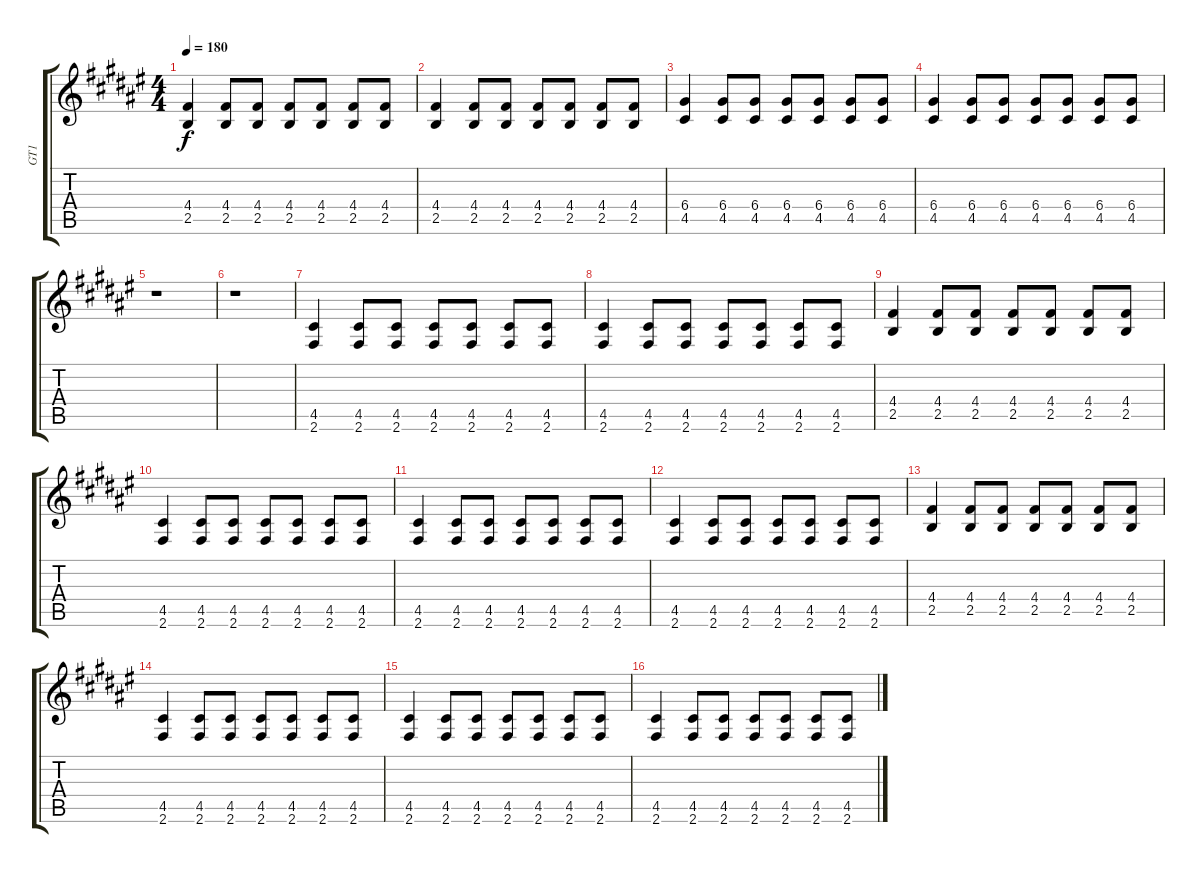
\track ("GT1" "GT1") {instrument overdrivenguitar}
\staff {score tabs}
\tuning (E4 B3 G3 D3 A2 E2) {hide}
\ts (4 4)
\tempo 180
\clef g2
\ks f#
(4.4 2.5).4{dy f} (4.4 2.5).8 (4.4 2.5).8 (4.4 2.5).8 (4.4 2.5).8 (4.4 2.5).8 (4.4 2.5).8 |
(4.4 2.5).4 (4.4 2.5).8 (4.4 2.5).8 (4.4 2.5).8 (4.4 2.5).8 (4.4 2.5).8 (4.4 2.5).8 |
(6.4 4.5).4 (6.4 4.5).8 (6.4 4.5).8 (6.4 4.5).8 (6.4 4.5).8 (6.4 4.5).8 (6.4 4.5).8 |
(6.4 4.5).4 (6.4 4.5).8 (6.4 4.5).8 (6.4 4.5).8 (6.4 4.5).8 (6.4 4.5).8 (6.4 4.5).8 |
r.1 |
r.1 |
(4.5 2.6).4 (4.5 2.6).8 (4.5 2.6).8 (4.5 2.6).8 (4.5 2.6).8 (4.5 2.6).8 (4.5 2.6).8 |
(4.5 2.6).4 (4.5 2.6).8 (4.5 2.6).8 (4.5 2.6).8 (4.5 2.6).8 (4.5 2.6).8 (4.5 2.6).8 |
(4.4 2.5).4 (4.4 2.5).8 (4.4 2.5).8 (4.4 2.5).8 (4.4 2.5).8 (4.4 2.5).8 (4.4 2.5).8 |
(4.5 2.6).4 (4.5 2.6).8 (4.5 2.6).8 (4.5 2.6).8 (4.5 2.6).8 (4.5 2.6).8 (4.5 2.6).8 |
(4.5 2.6).4 (4.5 2.6).8 (4.5 2.6).8 (4.5 2.6).8 (4.5 2.6).8 (4.5 2.6).8 (4.5 2.6).8 |
(4.5 2.6).4 (4.5 2.6).8 (4.5 2.6).8 (4.5 2.6).8 (4.5 2.6).8 (4.5 2.6).8 (4.5 2.6).8 |
(4.4 2.5).4 (4.4 2.5).8 (4.4 2.5).8 (4.4 2.5).8 (4.4 2.5).8 (4.4 2.5).8 (4.4 2.5).8 |
(4.5 2.6).4 (4.5 2.6).8 (4.5 2.6).8 (4.5 2.6).8 (4.5 2.6).8 (4.5 2.6).8 (4.5 2.6).8 |
(4.5 2.6).4 (4.5 2.6).8 (4.5 2.6).8 (4.5 2.6).8 (4.5 2.6).8 (4.5 2.6).8 (4.5 2.6).8 |
(4.5 2.6).4 (4.5 2.6).8 (4.5 2.6).8 (4.5 2.6).8 (4.5 2.6).8 (4.5 2.6).8 (4.5 2.6).8
